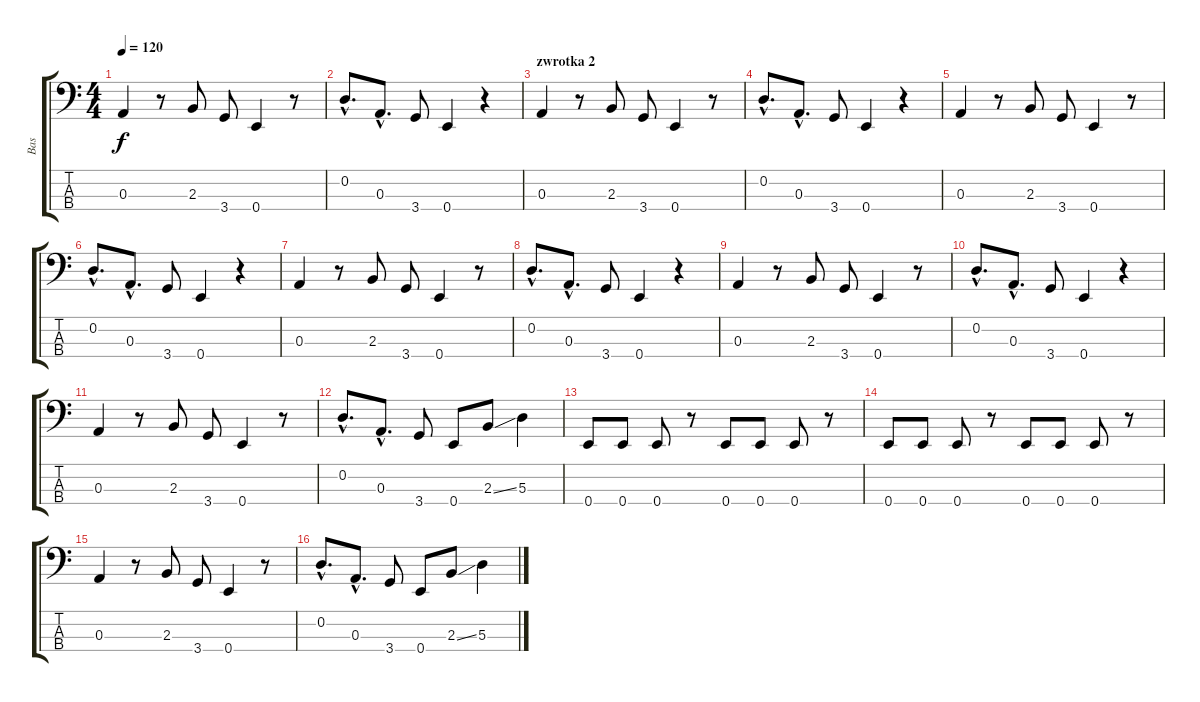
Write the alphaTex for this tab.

\track ("Bas" "Bas") {instrument electricbassfinger}
\staff {score tabs}
\tuning (G2 D2 A1 E1) {hide}
\ts (4 4)
\tempo 120
\clef f4
\ks c
0.3.4{dy f} r.8 2.3.8 3.4.8 0.4.4 r.8 |
0.2{hac}.8{d} 0.3{hac}.8{d} 3.4.8 0.4.4 r.4 |
\section ("" "zwrotka 2")
0.3.4 r.8 2.3.8 3.4.8 0.4.4 r.8 |
0.2{hac}.8{d} 0.3{hac}.8{d} 3.4.8 0.4.4 r.4 |
0.3.4 r.8 2.3.8 3.4.8 0.4.4 r.8 |
0.2{hac}.8{d} 0.3{hac}.8{d} 3.4.8 0.4.4 r.4 |
0.3.4 r.8 2.3.8 3.4.8 0.4.4 r.8 |
0.2{hac}.8{d} 0.3{hac}.8{d} 3.4.8 0.4.4 r.4 |
0.3.4 r.8 2.3.8 3.4.8 0.4.4 r.8 |
0.2{hac}.8{d} 0.3{hac}.8{d} 3.4.8 0.4.4 r.4 |
0.3.4 r.8 2.3.8 3.4.8 0.4.4 r.8 |
0.2{hac}.8{d} 0.3{hac}.8{d} 3.4.8 0.4.8 2.3{ss}.8 5.3.4 |
0.4.8 0.4.8 0.4.8 r.8 0.4.8 0.4.8 0.4.8 r.8 |
0.4.8 0.4.8 0.4.8 r.8 0.4.8 0.4.8 0.4.8 r.8 |
0.3.4 r.8 2.3.8 3.4.8 0.4.4 r.8 |
0.2{hac}.8{d} 0.3{hac}.8{d} 3.4.8 0.4.8 2.3{ss}.8 5.3.4
